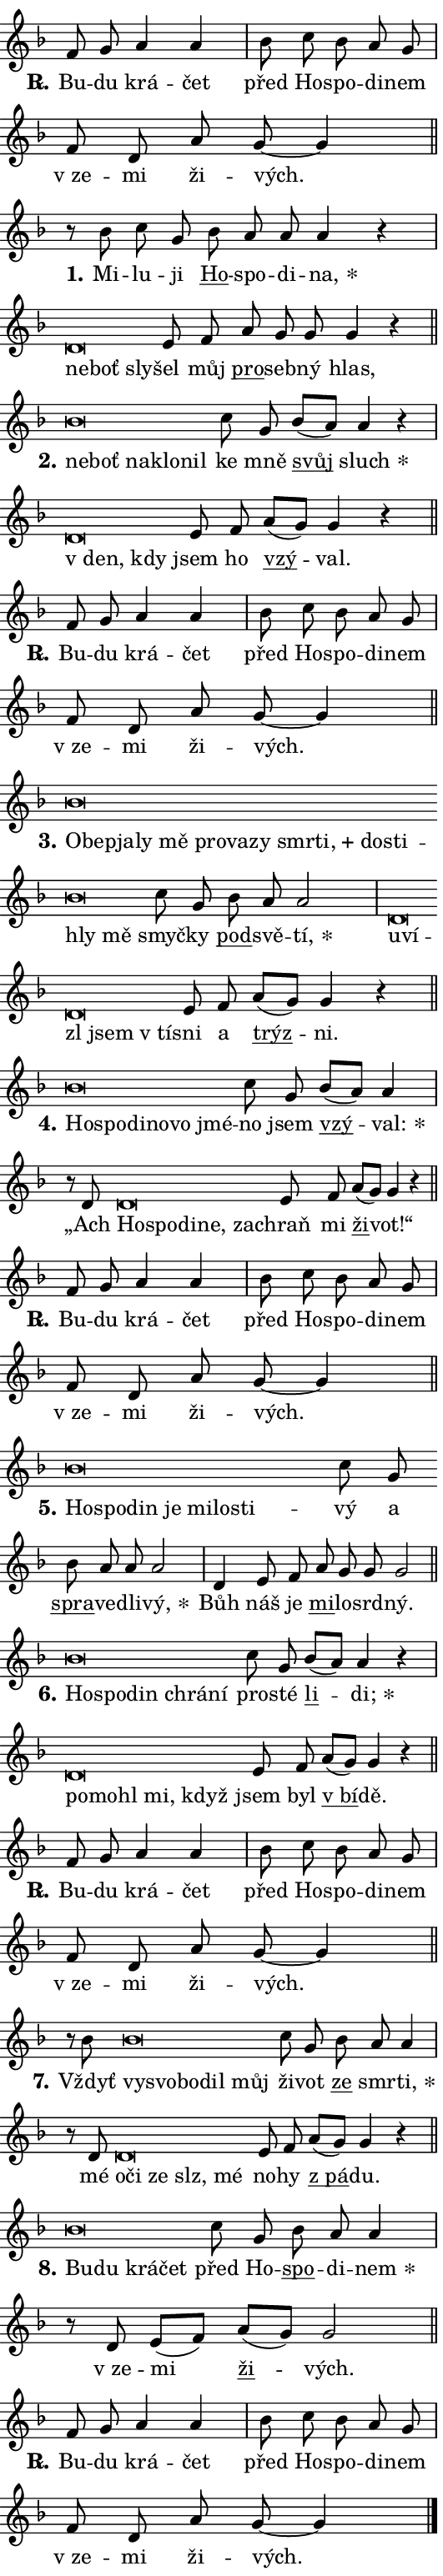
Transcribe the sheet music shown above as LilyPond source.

\version "2.24.0"
\header { tagline = "" }
\paper {
  indent = 0\cm
  top-margin = 0\cm
  right-margin = 0.13\cm % to fit lyric hyphens
  bottom-margin = 0\cm
  left-margin = 0\cm
  paper-width = 9\cm
  page-breaking = #ly:one-page-breaking
  system-system-spacing.basic-distance = #11
  score-system-spacing.basic-distance = #11
  ragged-last = ##f
}


%% Author: Thomas Morley
%% https://lists.gnu.org/archive/html/lilypond-user/2020-05/msg00002.html
#(define (line-position grob)
"Returns position of @var[grob} in current system:
   @code{'start}, if at first time-step
   @code{'end}, if at last time-step
   @code{'middle} otherwise
"
  (let* ((col (ly:item-get-column grob))
         (ln (ly:grob-object col 'left-neighbor))
         (rn (ly:grob-object col 'right-neighbor))
         (col-to-check-left (if (ly:grob? ln) ln col))
         (col-to-check-right (if (ly:grob? rn) rn col))
         (break-dir-left
           (and
             (ly:grob-property col-to-check-left 'non-musical #f)
             (ly:item-break-dir col-to-check-left)))
         (break-dir-right
           (and
             (ly:grob-property col-to-check-right 'non-musical #f)
             (ly:item-break-dir col-to-check-right))))
        (cond ((eqv? 1 break-dir-left) 'start)
              ((eqv? -1 break-dir-right) 'end)
              (else 'middle))))

#(define (tranparent-at-line-position vctor)
  (lambda (grob)
  "Relying on @code{line-position} select the relevant enry from @var{vctor}.
Used to determine transparency,"
    (case (line-position grob)
      ((end) (not (vector-ref vctor 0)))
      ((middle) (not (vector-ref vctor 1)))
      ((start) (not (vector-ref vctor 2))))))

noteHeadBreakVisibility =
#(define-music-function (break-visibility)(vector?)
"Makes @code{NoteHead}s transparent relying on @var{break-visibility}"
#{
  \override NoteHead.transparent =
    #(tranparent-at-line-position break-visibility)
#})

#(define delete-ledgers-for-transparent-note-heads
  (lambda (grob)
    "Reads whether a @code{NoteHead} is transparent.
If so this @code{NoteHead} is removed from @code{'note-heads} from
@var{grob}, which is supposed to be @code{LedgerLineSpanner}.
As a result ledgers are not printed for this @code{NoteHead}"
    (let* ((nhds-array (ly:grob-object grob 'note-heads))
           (nhds-list
             (if (ly:grob-array? nhds-array)
                 (ly:grob-array->list nhds-array)
                 '()))
           ;; Relies on the transparent-property being done before
           ;; Staff.LedgerLineSpanner.after-line-breaking is executed.
           ;; This is fragile ...
           (to-keep
             (remove
               (lambda (nhd)
                 (ly:grob-property nhd 'transparent #f))
               nhds-list)))
      ;; TODO find a better method to iterate over grob-arrays, similiar
      ;; to filter/remove etc for lists
      ;; For now rebuilt from scratch
      (set! (ly:grob-object grob 'note-heads)  '())
      (for-each
        (lambda (nhd)
          (ly:pointer-group-interface::add-grob grob 'note-heads nhd))
        to-keep))))

squashNotes = {
  \override NoteHead.X-extent = #'(-0.2 . 0.2)
  \override NoteHead.Y-extent = #'(-0.75 . 0)
  \override NoteHead.stencil =
    #(lambda (grob)
       (let ((pos (ly:grob-property grob 'staff-position)))
         (begin
           (if (< pos -7) (display "ERROR: Lower brevis then expected\n") (display ""))
           (if (<= pos -6) ly:text-interface::print ly:note-head::print))))
}
unSquashNotes = {
  \revert NoteHead.X-extent
  \revert NoteHead.Y-extent
  \revert NoteHead.stencil
}

hideNotes = \noteHeadBreakVisibility #begin-of-line-visible
unHideNotes = \noteHeadBreakVisibility #all-visible

% work-around for resetting accidentals
% https://lilypond.org/doc/v2.23/Documentation/notation/displaying-rhythms#unmetered-music
cadenzaMeasure = {
  \cadenzaOff
  \partial 1024 s1024
  \cadenzaOn
}

#(define-markup-command (accent layout props text) (markup?)
  "Underline accented syllable"
  (interpret-markup layout props
    #{\markup \override #'(offset . 4.3) \underline { #text }#}))

responsum = \markup \concat {
  "R" \hspace #-1.05 \path #0.1 #'((moveto 0 0.07) (lineto 0.9 0.8)) \hspace #0.05 "."
}

spaceSize = #0.6828661417322834 % exact space size for TeX Gyre Schola

\layout {
  \context {
    \Staff
    \remove "Time_signature_engraver"
    \override LedgerLineSpanner.after-line-breaking = #delete-ledgers-for-transparent-note-heads
  }
  \context {
    \Lyrics {
      \override LyricSpace.minimum-distance = \spaceSize
      \override LyricText.font-name = #"TeX Gyre Schola"
      \override LyricText.font-size = 1
      \override StanzaNumber.font-name = #"TeX Gyre Schola Bold"
      \override StanzaNumber.font-size = 1
    }
  }
  \context {
    \Score 
    \override NoteHead.text =
      #(lambda (grob) 
        (let ((pos (ly:grob-property grob 'staff-position)))
          #{\markup {
            \combine
              \halign #-0.55 \raise #(if (= pos -6) 0 0.5) \override #'(thickness . 2) \draw-line #'(3.2 . 0)
              \musicglyph "noteheads.sM1"
          }#}))
  }
}

% magnetic-lyrics.ily
%
%   written by
%     Jean Abou Samra <jean@abou-samra.fr>
%     Werner Lemberg <wl@gnu.org>
%
%   adapted by
%     Jiri Hon <jiri.hon@gmail.com>
%
% Version 2022-Apr-15

% https://www.mail-archive.com/lilypond-user@gnu.org/msg149350.html

#(define (Left_hyphen_pointer_engraver context)
   "Collect syllable-hyphen-syllable occurrences in lyrics and store
them in properties.  This engraver only looks to the left.  For
example, if the lyrics input is @code{foo -- bar}, it does the
following.

@itemize @bullet
@item
Set the @code{text} property of the @code{LyricHyphen} grob between
@q{foo} and @q{bar} to @code{foo}.

@item
Set the @code{left-hyphen} property of the @code{LyricText} grob with
text @q{foo} to the @code{LyricHyphen} grob between @q{foo} and
@q{bar}.
@end itemize

Use this auxiliary engraver in combination with the
@code{lyric-@/text::@/apply-@/magnetic-@/offset!} hook."
   (let ((hyphen #f)
         (text #f))
     (make-engraver
      (acknowledgers
       ((lyric-syllable-interface engraver grob source-engraver)
        (set! text grob)))
      (end-acknowledgers
       ((lyric-hyphen-interface engraver grob source-engraver)
        ;(when (not (grob::has-interface grob 'lyric-space-interface))
          (set! hyphen grob)));)
      ((stop-translation-timestep engraver)
       (when (and text hyphen)
         (ly:grob-set-object! text 'left-hyphen hyphen))
       (set! text #f)
       (set! hyphen #f)))))

#(define (lyric-text::apply-magnetic-offset! grob)
   "If the space between two syllables is less than the value in
property @code{LyricText@/.details@/.squash-threshold}, move the right
syllable to the left so that it gets concatenated with the left
syllable.

Use this function as a hook for
@code{LyricText@/.after-@/line-@/breaking} if the
@code{Left_@/hyphen_@/pointer_@/engraver} is active."
   (let ((hyphen (ly:grob-object grob 'left-hyphen #f)))
     (when hyphen
       (let ((left-text (ly:spanner-bound hyphen LEFT)))
         (when (grob::has-interface left-text 'lyric-syllable-interface)
           (let* ((common (ly:grob-common-refpoint grob left-text X))
                  (this-x-ext (ly:grob-extent grob common X))
                  (left-x-ext
                   (begin
                     ;; Trigger magnetism for left-text.
                     (ly:grob-property left-text 'after-line-breaking)
                     (ly:grob-extent left-text common X)))
                  ;; `delta` is the gap width between two syllables.
                  (delta (- (interval-start this-x-ext)
                            (interval-end left-x-ext)))
                  (details (ly:grob-property grob 'details))
                  (threshold (assoc-get 'squash-threshold details 0.2)))
             (when (< delta threshold)
               (let* (;; We have to manipulate the input text so that
                      ;; ligatures crossing syllable boundaries are not
                      ;; disabled.  For languages based on the Latin
                      ;; script this is essentially a beautification.
                      ;; However, for non-Western scripts it can be a
                      ;; necessity.
                      (lt (ly:grob-property left-text 'text))
                      (rt (ly:grob-property grob 'text))
                      (is-space (grob::has-interface hyphen 'lyric-space-interface))
                      (space (if is-space " " ""))
                      (extra-delta (if is-space spaceSize 0))
                      ;; Append new syllable.
                      (ltrt-space (if (and (string? lt) (string? rt))
                                (string-append lt space rt)
                                (make-concat-markup (list lt space rt))))
                      ;; Right-align `ltrt` to the right side.
                      (ltrt-space-markup (grob-interpret-markup
                               grob
                               (make-translate-markup
                                (cons (interval-length this-x-ext) 0)
                                (make-right-align-markup ltrt-space)))))
                 (begin
                   ;; Don't print `left-text`.
                   (ly:grob-set-property! left-text 'stencil #f)
                   ;; Set text and stencil (which holds all collected
                   ;; syllables so far) and shift it to the left.
                   (ly:grob-set-property! grob 'text ltrt-space)
                   (ly:grob-set-property! grob 'stencil ltrt-space-markup)
                   (ly:grob-translate-axis! grob (- (- delta extra-delta)) X))))))))))


#(define (lyric-hyphen::displace-bounds-first grob)
   ;; Make very sure this callback isn't triggered too early.
   (let ((left (ly:spanner-bound grob LEFT))
         (right (ly:spanner-bound grob RIGHT)))
     (ly:grob-property left 'after-line-breaking)
     (ly:grob-property right 'after-line-breaking)
     (ly:lyric-hyphen::print grob)))

squashThreshold = #0.4

\layout {
  \context {
    \Lyrics
    \consists #Left_hyphen_pointer_engraver
    \override LyricText.after-line-breaking =
      #lyric-text::apply-magnetic-offset!
    \override LyricHyphen.stencil = #lyric-hyphen::displace-bounds-first
    \override LyricText.details.squash-threshold = \squashThreshold
    \override LyricHyphen.minimum-distance = 0
    \override LyricHyphen.minimum-length = \squashThreshold
  }
}

squashText = \override LyricText.details.squash-threshold = 9999
unSquashText = \override LyricText.details.squash-threshold = \squashThreshold

leftText = \override LyricText.self-alignment-X = #LEFT
unLeftText = \revert LyricText.self-alignment-X

starOffset = #(lambda (grob) 
                (let ((x_offset (ly:self-alignment-interface::aligned-on-x-parent grob)))
                  (if (= x_offset 0) 0 (+ x_offset 1.2))))

star = #(define-music-function (syllable)(string?)
"Append star separator at the end of a syllable"
#{
  \once \override LyricText.X-offset = #starOffset
  \lyricmode { \markup {
    #syllable
    \override #'((font-name . "TeX Gyre Schola Bold")) \hspace #0.2 \lower #0.65 \larger "*"
  } }
#})

starAccent = #(define-music-function (syllable)(string?)
"Append star separator at the end of a syllable and make accent"
#{
  \once \override LyricText.X-offset = #starOffset
  \lyricmode { \markup {
    \accent #syllable
    \override #'((font-name . "TeX Gyre Schola Bold")) \hspace #0.2 \lower #0.65 \larger "*"
  } }
#})

breath = #(define-music-function (syllable)(string?)
"Append breathing indicator at the end of a syllable"
#{
  \lyricmode { \markup { #syllable "+" } }
#})

optionalBreath = #(define-music-function (syllable)(string?)
"Append optional breathing indicator at the end of a syllable"
#{
  \lyricmode { \markup { #syllable "(+)" } }
#})


\score {
    <<
        \new Voice = "melody" { \cadenzaOn \key f \major \relative { f'8 g a4 a \cadenzaMeasure \bar "|" bes8 c bes a g \cadenzaMeasure \bar "|" f d a' g~ g4 \cadenzaMeasure \bar "||" \break } }
        \new Lyrics \lyricsto "melody" { \lyricmode { \set stanza = \responsum
Bu -- du krá -- čet před Ho -- spo -- di -- nem "v ze" -- mi ži -- vých. } }
    >>
    \layout {}
}

\score {
    <<
        \new Voice = "melody" { \cadenzaOn \key f \major \relative { r8 bes' c8 g \bar "" bes a a a4 r \cadenzaMeasure \bar "|" \squashNotes d,\breve*1/16 \hideNotes \breve*1/16 \breve*1/16 \bar "" \unHideNotes \unSquashNotes e8 f \bar "" a g g g4 r \cadenzaMeasure \bar "||" \break } }
        \new Lyrics \lyricsto "melody" { \lyricmode { \set stanza = "1."
Mi -- lu -- ji \markup \accent Ho -- spo -- di -- \star na, \leftText ne -- \squashText boť sly -- \unLeftText \unSquashText šel můj \markup \accent pro -- seb -- ný hlas, } }
    >>
    \layout {}
}

\score {
    <<
        \new Voice = "melody" { \cadenzaOn \key f \major \relative { \squashNotes bes'\breve*1/16 \hideNotes \breve*1/16 \bar "" \breve*1/16 \bar "" \breve*1/16 \breve*1/16 \bar "" \unHideNotes \unSquashNotes c8 g \bar "" bes[( a)] a4 r \cadenzaMeasure \bar "|" \squashNotes d,\breve*1/16 \hideNotes \breve*1/16 \bar "" \unHideNotes \unSquashNotes e8 f \bar "" a[( g)] g4 r \cadenzaMeasure \bar "||" \break } }
        \new Lyrics \lyricsto "melody" { \lyricmode { \set stanza = "2."
\leftText ne -- \squashText boť na -- klo -- nil \unLeftText \unSquashText ke mně \markup \accent svůj \star sluch \leftText "v den," \squashText kdy \unLeftText \unSquashText jsem ho \markup \accent vzý -- val. } }
    >>
    \layout {}
}

\score {
    <<
        \new Voice = "melody" { \cadenzaOn \key f \major \relative { f'8 g a4 a \cadenzaMeasure \bar "|" bes8 c bes a g \cadenzaMeasure \bar "|" f d a' g~ g4 \cadenzaMeasure \bar "||" \break } }
        \new Lyrics \lyricsto "melody" { \lyricmode { \set stanza = \responsum
Bu -- du krá -- čet před Ho -- spo -- di -- nem "v ze" -- mi ži -- vých. } }
    >>
    \layout {}
}

\score {
    <<
        \new Voice = "melody" { \cadenzaOn \key f \major \relative { \squashNotes bes'\breve*1/16 \hideNotes \breve*1/16 \bar "" \breve*1/16 \bar "" \breve*1/16 \bar "" \breve*1/16 \bar "" \breve*1/16 \bar "" \breve*1/16 \bar "" \breve*1/16 \bar "" \breve*1/16 \bar "" \breve*1/16 \bar "" \breve*1/16 \bar "" \breve*1/16 \bar "" \breve*1/16 \breve*1/16 \bar "" \unHideNotes \unSquashNotes c8 g \bar "" bes a a2 \cadenzaMeasure \bar "|" \squashNotes d,\breve*1/16 \hideNotes \breve*1/16 \bar "" \breve*1/16 \bar "" \breve*1/16 \breve*1/16 \bar "" \unHideNotes \unSquashNotes e8 f \bar "" a[( g)] g4 r \cadenzaMeasure \bar "||" \break } }
        \new Lyrics \lyricsto "melody" { \lyricmode { \set stanza = "3."
\leftText O -- \squashText be -- pja -- ly mě pro -- va -- zy smr -- \breath "ti," do -- sti -- hly mě \unLeftText \unSquashText smyč -- ky \markup \accent pod -- svě -- \star tí, \leftText u -- \squashText ví -- zl jsem "v tí" -- \unLeftText \unSquashText sni a \markup \accent trýz -- ni. } }
    >>
    \layout {}
}

\score {
    <<
        \new Voice = "melody" { \cadenzaOn \key f \major \relative { \squashNotes bes'\breve*1/16 \hideNotes \breve*1/16 \bar "" \breve*1/16 \bar "" \breve*1/16 \bar "" \breve*1/16 \breve*1/16 \bar "" \unHideNotes \unSquashNotes c8 g \bar "" bes[( a)] a4 \cadenzaMeasure \bar "|" r8 d,8 \squashNotes d\breve*1/16 \hideNotes \breve*1/16 \bar "" \breve*1/16 \bar "" \breve*1/16 \breve*1/16 \bar "" \unHideNotes \unSquashNotes e8 f \bar "" a[( g)] g4 r \cadenzaMeasure \bar "||" \break } }
        \new Lyrics \lyricsto "melody" { \lyricmode { \set stanza = "4."
\leftText Ho -- \squashText spo -- di -- no -- vo jmé -- \unLeftText \unSquashText no jsem \markup \accent vzý -- \star val: „Ach \leftText Ho -- \squashText spo -- di -- ne, za -- \unLeftText \unSquashText chraň mi \markup \accent ži -- vot!“ } }
    >>
    \layout {}
}

\score {
    <<
        \new Voice = "melody" { \cadenzaOn \key f \major \relative { f'8 g a4 a \cadenzaMeasure \bar "|" bes8 c bes a g \cadenzaMeasure \bar "|" f d a' g~ g4 \cadenzaMeasure \bar "||" \break } }
        \new Lyrics \lyricsto "melody" { \lyricmode { \set stanza = \responsum
Bu -- du krá -- čet před Ho -- spo -- di -- nem "v ze" -- mi ži -- vých. } }
    >>
    \layout {}
}

\score {
    <<
        \new Voice = "melody" { \cadenzaOn \key f \major \relative { \squashNotes bes'\breve*1/16 \hideNotes \breve*1/16 \bar "" \breve*1/16 \bar "" \breve*1/16 \bar "" \breve*1/16 \bar "" \breve*1/16 \breve*1/16 \bar "" \unHideNotes \unSquashNotes c8 g \bar "" bes a a a2 \cadenzaMeasure \bar "|" d,4 e8 f \bar "" a g g g2 \cadenzaMeasure \bar "||" \break } }
        \new Lyrics \lyricsto "melody" { \lyricmode { \set stanza = "5."
\leftText Ho -- \squashText spo -- din je mi -- lo -- sti -- \unLeftText \unSquashText vý a \markup \accent spra -- ve -- dli -- \star vý, Bůh náš je \markup \accent mi -- lo -- srd -- ný. } }
    >>
    \layout {}
}

\score {
    <<
        \new Voice = "melody" { \cadenzaOn \key f \major \relative { \squashNotes bes'\breve*1/16 \hideNotes \breve*1/16 \bar "" \breve*1/16 \bar "" \breve*1/16 \breve*1/16 \bar "" \unHideNotes \unSquashNotes c8 g \bar "" bes[( a)] a4 r \cadenzaMeasure \bar "|" \squashNotes d,\breve*1/16 \hideNotes \breve*1/16 \bar "" \breve*1/16 \bar "" \breve*1/16 \breve*1/16 \bar "" \unHideNotes \unSquashNotes e8 f \bar "" a[( g)] g4 r \cadenzaMeasure \bar "||" \break } }
        \new Lyrics \lyricsto "melody" { \lyricmode { \set stanza = "6."
\leftText Ho -- \squashText spo -- din chrá -- ní \unLeftText \unSquashText pro -- sté \markup \accent li -- \star di; \leftText po -- \squashText mo -- hl mi, když \unLeftText \unSquashText jsem byl \markup \accent "v bí" -- dě. } }
    >>
    \layout {}
}

\score {
    <<
        \new Voice = "melody" { \cadenzaOn \key f \major \relative { f'8 g a4 a \cadenzaMeasure \bar "|" bes8 c bes a g \cadenzaMeasure \bar "|" f d a' g~ g4 \cadenzaMeasure \bar "||" \break } }
        \new Lyrics \lyricsto "melody" { \lyricmode { \set stanza = \responsum
Bu -- du krá -- čet před Ho -- spo -- di -- nem "v ze" -- mi ži -- vých. } }
    >>
    \layout {}
}

\score {
    <<
        \new Voice = "melody" { \cadenzaOn \key f \major \relative { r8 bes'8 \squashNotes bes\breve*1/16 \hideNotes \breve*1/16 \bar "" \breve*1/16 \bar "" \breve*1/16 \breve*1/16 \bar "" \unHideNotes \unSquashNotes c8 g \bar "" bes a a4 \cadenzaMeasure \bar "|" r8 d, \squashNotes d\breve*1/16 \hideNotes \breve*1/16 \bar "" \breve*1/16 \bar "" \breve*1/16 \breve*1/16 \bar "" \unHideNotes \unSquashNotes e8 f \bar "" a[( g)] g4 r \cadenzaMeasure \bar "||" \break } }
        \new Lyrics \lyricsto "melody" { \lyricmode { \set stanza = "7."
Vždyť \leftText vy -- \squashText svo -- bo -- dil můj \unLeftText \unSquashText ži -- vot \markup \accent ze smr -- \star ti, mé \leftText o -- \squashText či ze slz, mé \unLeftText \unSquashText no -- hy \markup \accent "z pá" -- du. } }
    >>
    \layout {}
}

\score {
    <<
        \new Voice = "melody" { \cadenzaOn \key f \major \relative { \squashNotes bes'\breve*1/16 \hideNotes \breve*1/16 \bar "" \breve*1/16 \breve*1/16 \bar "" \unHideNotes \unSquashNotes c8 g \bar "" bes a a4 \cadenzaMeasure \bar "|" r8 d,8 e8[( f)] \bar "" a[( g)] g2 \cadenzaMeasure \bar "||" \break } }
        \new Lyrics \lyricsto "melody" { \lyricmode { \set stanza = "8."
\leftText Bu -- \squashText du krá -- čet \unLeftText \unSquashText před Ho -- \markup \accent spo -- di -- \star nem "v ze" -- mi \markup \accent ži -- vých. } }
    >>
    \layout {}
}

\score {
    <<
        \new Voice = "melody" { \cadenzaOn \key f \major \relative { f'8 g a4 a \cadenzaMeasure \bar "|" bes8 c bes a g \cadenzaMeasure \bar "|" f d a' g~ g4 \cadenzaMeasure \bar "||" \break } \bar "|." }
        \new Lyrics \lyricsto "melody" { \lyricmode { \set stanza = \responsum
Bu -- du krá -- čet před Ho -- spo -- di -- nem "v ze" -- mi ži -- vých. } }
    >>
    \layout {}
}
